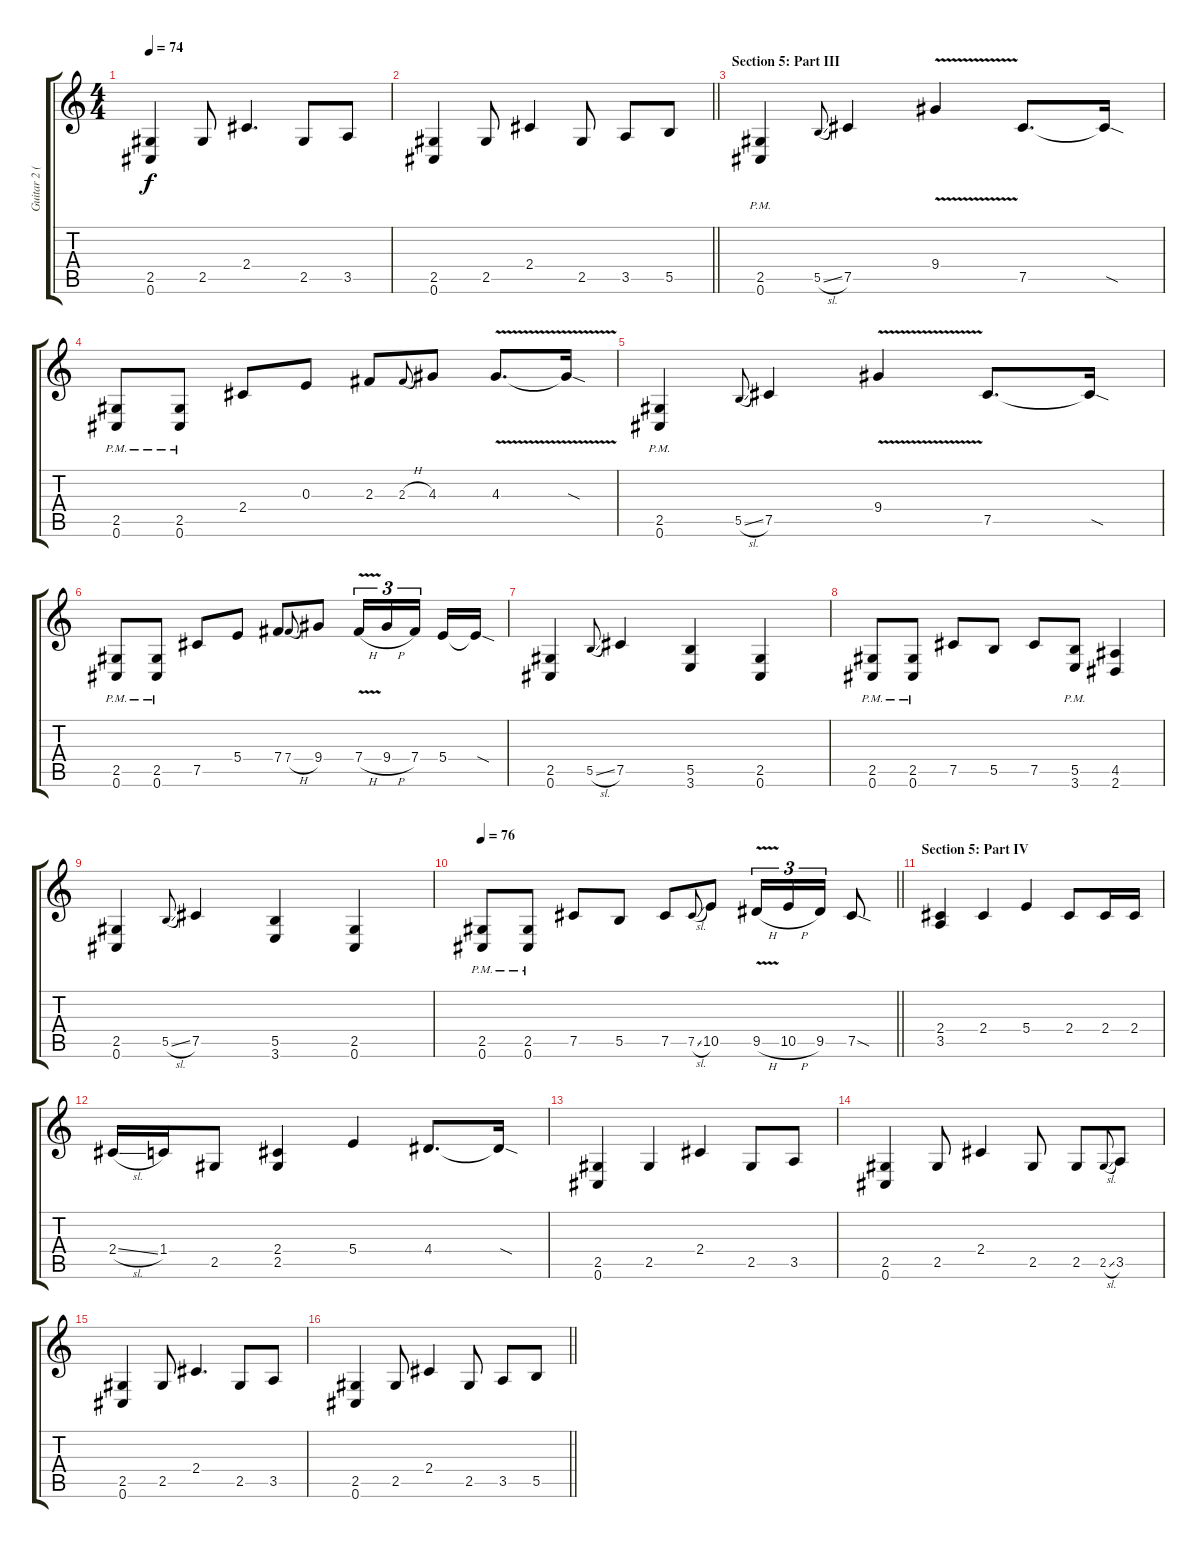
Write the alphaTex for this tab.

\track ("Guitar 2 (Distortion)" "Guitar 2 (") {instrument distortionguitar}
\staff {score tabs}
\tuning (Db4 Ab3 E3 B2 Gb2 Db2) {hide}
\ts (4 4)
\tempo 74
\clef g2
\ks c
(2.5 0.6).4{dy f} 2.5.8 2.4.4{d} 2.5.8 3.5.8 |
\barLineRight lightlight
(2.5 0.6).4 2.5.8 2.4.4 2.5.8 3.5.8 5.5.8 |
\section ("" "Section 5: Part III")
(2.5{pm} 0.6{pm}).4{balance 8} 5.5{sl}.8{gr onbeat} 7.5.4 9.4{v}.4 7.5.8{d} 7.5{sod t}.16 |
(2.5{pm} 0.6{pm}).8 (2.5{pm} 0.6{pm}).8 2.4.8 0.3.8 2.3.8 2.3{h}.8{gr onbeat} 4.3.8 4.3{v}.8{d} 4.3{sod t}.16 |
(2.5{pm} 0.6{pm}).4 5.5{sl}.8{gr onbeat} 7.5.4 9.4{v}.4 7.5.8{d} 7.5{sod t}.16 |
(2.5{pm} 0.6{pm}).8 (2.5{pm} 0.6{pm}).8 7.5.8 5.4.8 7.4.8 7.4{h}.8{gr onbeat} 9.4.8 7.4{v h}.16{tu (3 2)} 9.4{h}.16{tu (3 2)} 7.4.16{tu (3 2) beam splitsecondary} 5.4.16 5.4{sod t}.16 |
(2.5 0.6).4 5.5{sl}.8{gr onbeat} 7.5.4 (5.5 3.6).4 (2.5 0.6).4 |
(2.5{pm} 0.6{pm}).8 (2.5{pm} 0.6{pm}).8 7.5.8 5.5.8 7.5.8 (5.5{pm} 3.6{pm}).8 (4.5 2.6).4 |
(2.5 0.6).4 5.5{sl}.8{gr onbeat} 7.5.4 (5.5 3.6).4 (2.5 0.6).4 |
\tempo 76
\barLineRight lightlight
(2.5{pm} 0.6{pm}).8 (2.5{pm} 0.6{pm}).8 7.5.8 5.5.8 7.5.8 7.5{sl}.8{gr onbeat} 10.5.8 9.5{v h}.16{tu (3 2)} 10.5{h}.16{tu (3 2)} 9.5.16{tu (3 2)} 7.5{sod}.8 |
\section ("" "Section 5: Part IV")
(2.4 3.5).4{balance 12} 2.4.4 5.4.4 2.4.8 2.4.16 2.4.16 |
2.4{sl}.16 1.4.16 2.5.8 (2.4 2.5).4 5.4.4 4.4.8{d} 4.4{sod t}.16 |
(2.5 0.6).4 2.5.4 2.4.4 2.5.8 3.5.8 |
(2.5 0.6).4 2.5.8 2.4.4 2.5.8 2.5.8 2.5{sl}.8{gr onbeat} 3.5.8 |
(2.5 0.6).4 2.5.8 2.4.4{d} 2.5.8 3.5.8 |
\barLineRight lightlight
(2.5 0.6).4 2.5.8 2.4.4 2.5.8 3.5.8 5.5.8
